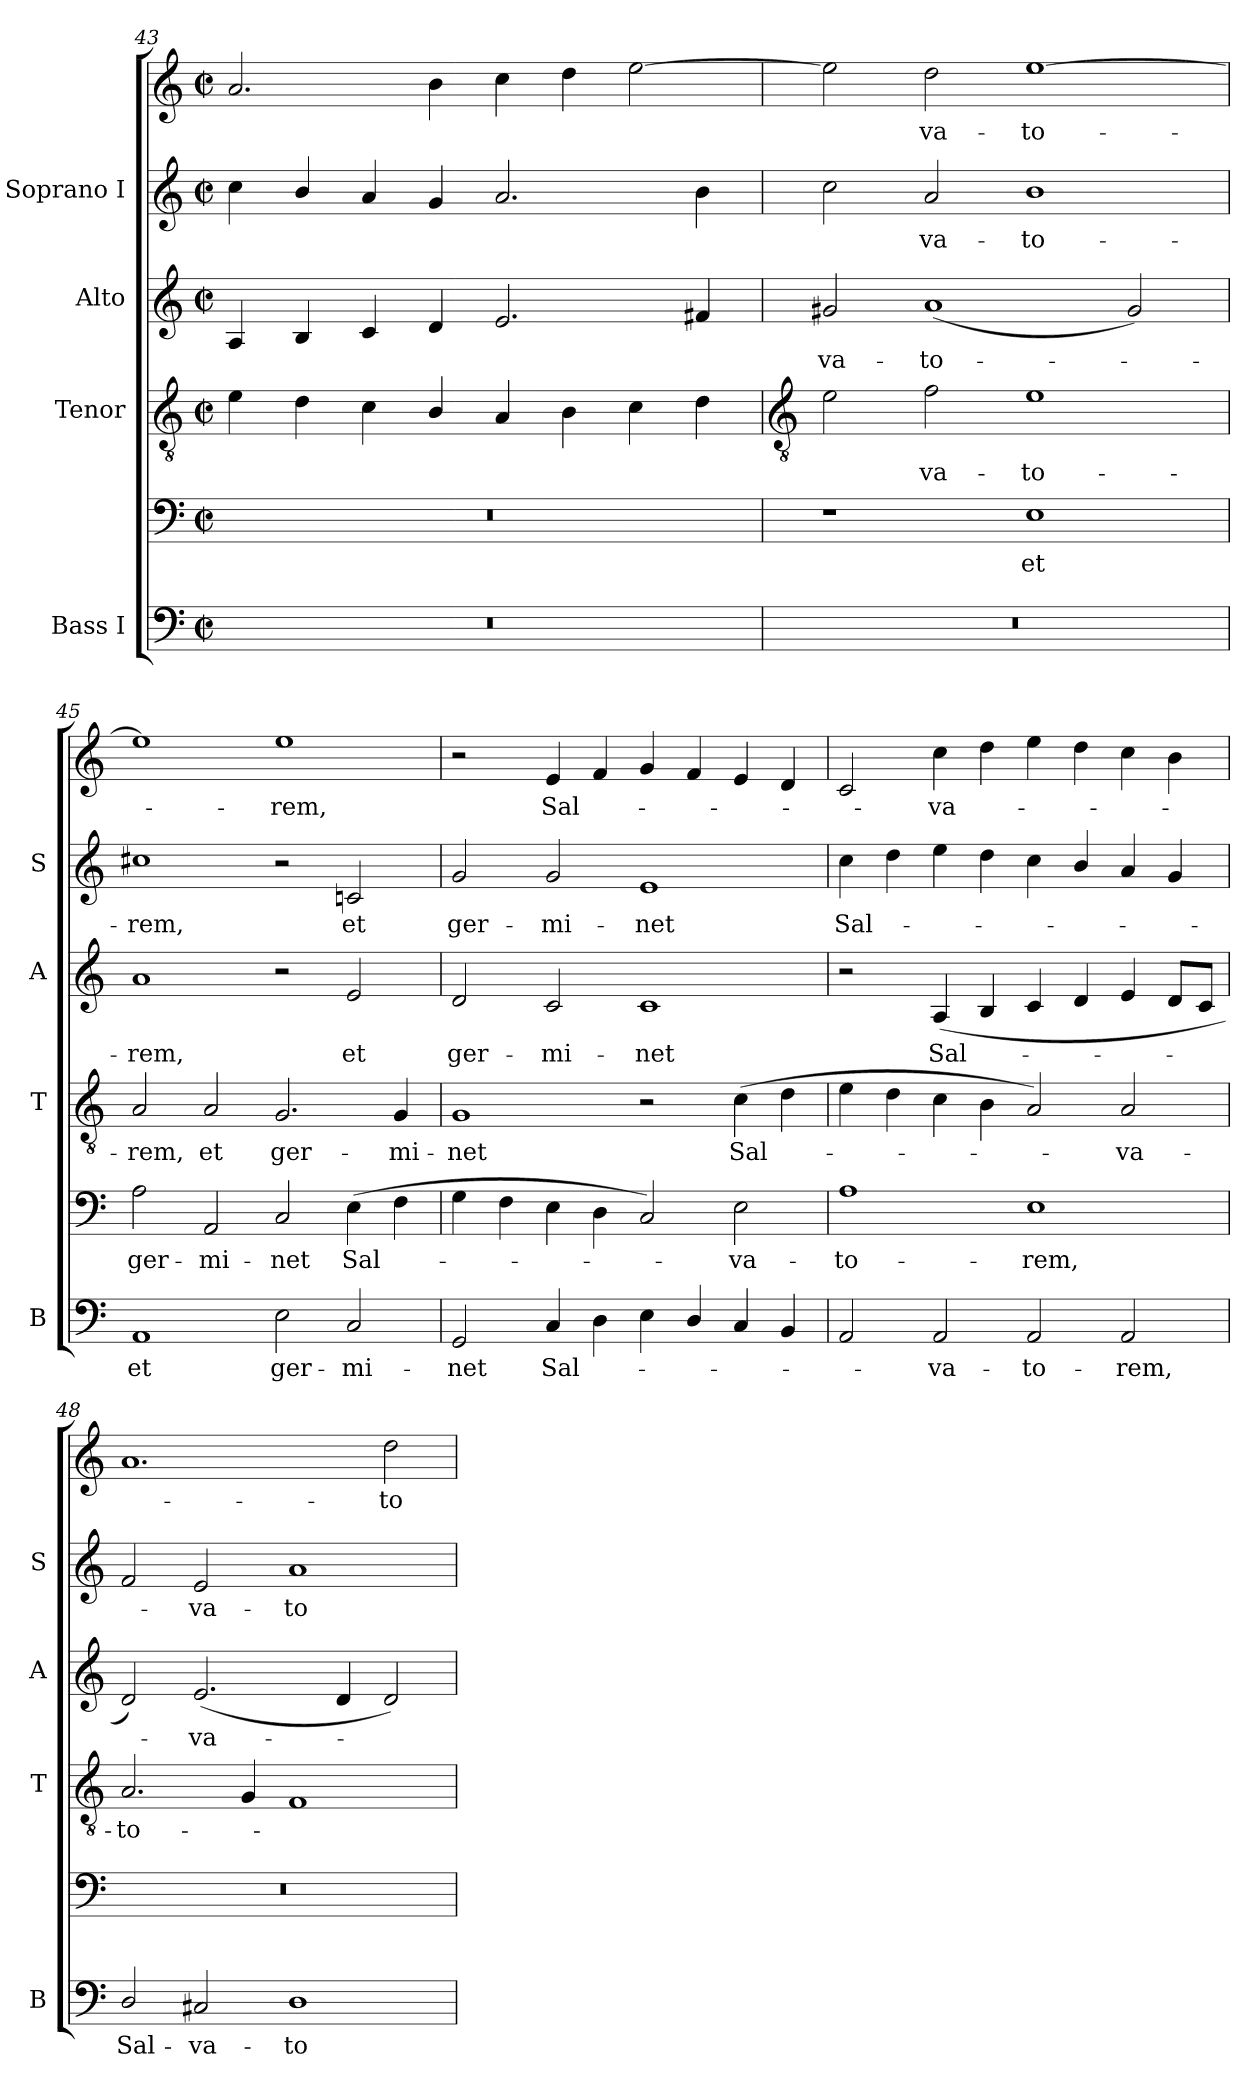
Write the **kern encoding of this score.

**kern	**text	**kern	**text	**kern	**text	**kern	**text	**kern	**text	**kern	**text
*part4	*part4	*part4	*part4	*part3	*part3	*part2	*part2	*part1	*part1	*part1	*part1
*staff6	*staff6	*staff5	*staff5	*staff4	*staff4	*staff3	*staff3	*staff2	*staff2	*staff1	*staff1
*I"Bass I	*	*	*	*I"Tenor	*	*I"Alto	*	*I"Soprano I	*	*	*
*I'B	*	*	*	*I'T	*	*I'A	*	*I'S	*	*	*
*clefF4	*	*clefF4	*	*clefGv2	*	*clefG2	*	*clefG2	*	*clefG2	*
*k[]	*	*k[]	*	*k[]	*	*k[]	*	*k[]	*	*k[]	*
*C:	*	*C:	*	*C:	*	*C:	*	*C:	*	*C:	*
*M4/2	*	*M4/2	*	*M4/2	*	*M4/2	*	*M4/2	*	*M4/2	*
*met(c|)	*	*met(c|)	*	*met(c|)	*	*met(c|)	*	*met(c|)	*	*met(c|)	*
=43	=43	=43	=43	=43	=43	=43	=43	=43	=43	=43	=43
0r	.	0r	.	4e	.	4A	.	4cc	.	2.a	.
.	.	.	.	4d	.	4B	.	4b/	.	.	.
.	.	.	.	4c	.	4c	.	4a	.	.	.
.	.	.	.	4B/	.	4d	.	4g	.	4b	.
.	.	.	.	4A	.	2.e	.	2.a	.	4cc	.
.	.	.	.	4B	.	.	.	.	.	4dd	.
.	.	.	.	4c	.	.	.	.	.	[2ee	.
.	.	.	.	4d	.	4f#X	.	4b	.	.	.
!!LO:LB:g=z
=44	=44	=44	=44	=44	=44	=44	=44	=44	=44	=44	=44
*	*	*	*	*clefGv2	*	*	*	*	*	*	*
!	!	!	!	!	!	!	!LO:LY:b	!	!	!	!
0r	.	1r	.	2e	.	2g#X	va-	2cc	.	2ee]	.
!	!	!	!	!	!LO:LY:b	!	!LO:LY:b	!	!LO:LY:b	!	!LO:LY:b
.	.	.	.	2f	va-	(<1a	-to-	2a	va-	2dd	va-
!	!	!	!LO:LY:b	!	!LO:LY:b	!	!	!	!LO:LY:b	!	!LO:LY:b
.	.	1E	et	1e	-to-	.	.	1b	-to-	[1ee	-to-
.	.	.	.	.	.	2g#)	.	.	.	.	.
=45	=45	=45	=45	=45	=45	=45	=45	=45	=45	=45	=45
!	!LO:LY:b	!	!LO:LY:b	!	!LO:LY:b	!	!LO:LY:b	!	!LO:LY:b	!	!
1AA	et	2A	ger-	2A	-rem,	1a	rem,	1cc#X	rem,	1ee]	.
!	!	!	!LO:LY:b	!	!LO:LY:b	!	!	!	!	!	!
.	.	2AA	-mi-	2A	et	.	.	.	.	.	.
!	!LO:LY:b	!	!LO:LY:b	!	!LO:LY:b	!	!	!	!	!	!LO:LY:b
2E	ger-	2C	-net	2.G	ger-	2r	.	2r	.	1ee	-rem,
!	!LO:LY:b	!	!LO:LY:b	!	!	!	!LO:LY:b	!	!LO:LY:b	!	!
2C	-mi-	(>4E	Sal-	.	.	2e	et	2cn	et	.	.
!	!	!	!	!	!LO:LY:b	!	!	!	!	!	!
.	.	4F	.	4G	-mi-	.	.	.	.	.	.
=46	=46	=46	=46	=46	=46	=46	=46	=46	=46	=46	=46
!	!LO:LY:b	!	!	!	!LO:LY:b	!	!LO:LY:b	!	!LO:LY:b	!	!
2GG	-net	4G	.	1G	-net	2d	ger-	2g	ger-	2r	.
.	.	4F	.	.	.	.	.	.	.	.	.
!	!LO:LY:b	!	!	!	!	!	!LO:LY:b	!	!LO:LY:b	!	!LO:LY:b
4C	Sal-	4E	.	.	.	2c	-mi-	2g	-mi-	4e	Sal-
4D	.	4D\	.	.	.	.	.	.	.	4f	.
!	!	!	!	!	!	!	!LO:LY:b	!	!LO:LY:b	!	!
4E	.	2C)	.	2r	.	1c	-net	1e	-net	4g	.
4D/	.	.	.	.	.	.	.	.	.	4f	.
!	!	!	!LO:LY:b	!	!LO:LY:b	!	!	!	!	!	!
4C	.	2E	-va-	(>4c	Sal-	.	.	.	.	4e	.
4BB	.	.	.	4d	.	.	.	.	.	4d	.
=47	=47	=47	=47	=47	=47	=47	=47	=47	=47	=47	=47
!	!	!	!LO:LY:b	!	!	!	!	!	!LO:LY:b	!	!
2AA	.	1A	to-	4e	.	2r	.	4cc	Sal-	2c	.
.	.	.	.	4d	.	.	.	4dd	.	.	.
!	!LO:LY:b	!	!	!	!	!	!LO:LY:b	!	!	!	!LO:LY:b
2AA	va-	.	.	4c	.	(<4A	Sal-	4ee	.	4cc	va-
.	.	.	.	4B\	.	4B	.	4dd	.	4dd	.
!	!LO:LY:b	!	!LO:LY:b	!	!	!	!	!	!	!	!
2AA	-to-	1E	-rem,	2A)	.	4c	.	4cc	.	4ee	.
.	.	.	.	.	.	4d	.	4b/	.	4dd	.
!	!LO:LY:b	!	!	!	!LO:LY:b	!	!	!	!	!	!
2AA	-rem,	.	.	2A	va-	4e	.	4a	.	4cc	.
.	.	.	.	.	.	8dL	.	4g	.	4b\	.
.	.	.	.	.	.	8cJ	.	.	.	.	.
=48	=48	=48	=48	=48	=48	=48	=48	=48	=48	=48	=48
!	!LO:LY:b	!	!	!	!LO:LY:b	!	!	!	!	!	!
2D/	Sal-	0r	.	2.A	-to-	2d)	.	2f	.	1.a	.
!	!LO:LY:b	!	!	!	!	!	!LO:LY:b	!	!LO:LY:b	!	!
2C#X	-va-	.	.	.	.	(<2.e	va-	2e	-va-	.	.
.	.	.	.	4G	.	.	.	.	.	.	.
!	!LO:LY:b	!	!	!	!	!	!	!	!LO:LY:b	!	!
1D	-to-	.	.	1F	.	.	.	1a	-to-	.	.
.	.	.	.	.	.	4d	.	.	.	.	.
!	!	!	!	!	!	!	!	!	!	!	!LO:LY:b
.	.	.	.	.	.	2d)	.	.	.	2dd	to-
=	=	=	=	=	=	=	=	=	=	=	=
*-	*-	*-	*-	*-	*-	*-	*-	*-	*-	*-	*-
